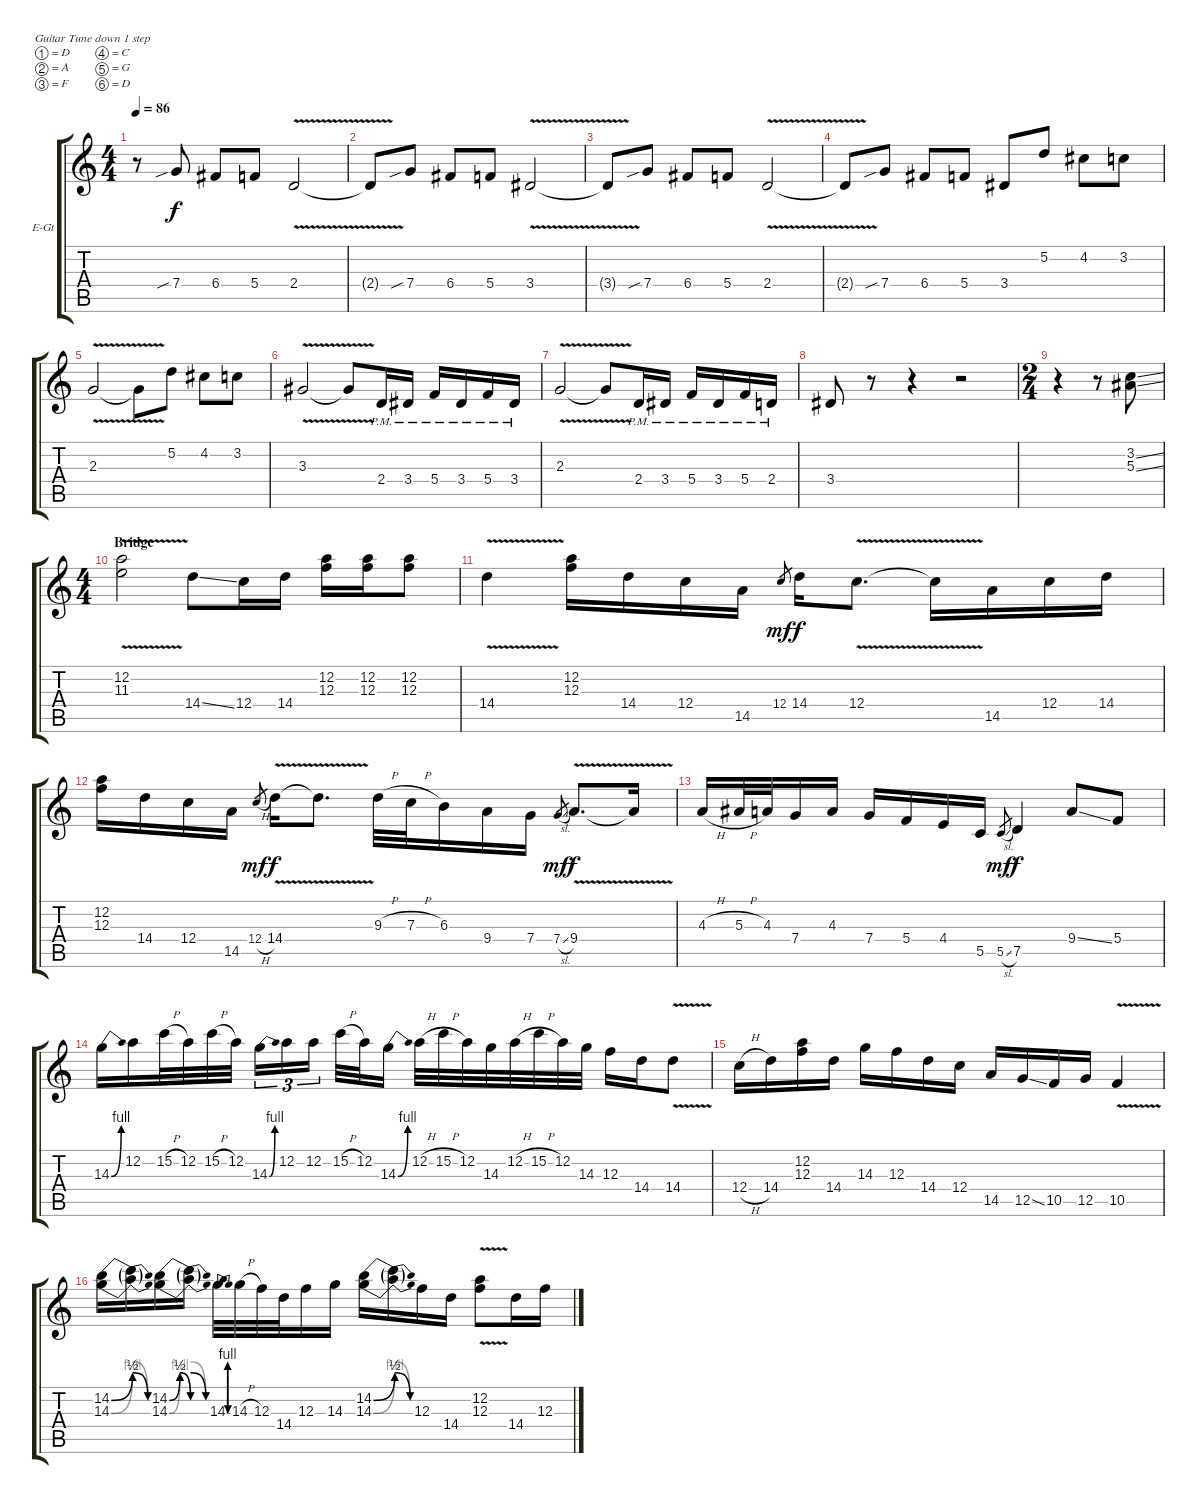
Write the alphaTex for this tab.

\bracketExtendMode groupsimilarinstruments
\firstSystemTrackNameOrientation horizontal
\otherSystemsTrackNameOrientation horizontal
\track ("Kirk Hammett" "E-Gt") {instrument distortionguitar}
\staff {score tabs}
\tuning (D4 A3 F3 C3 G2 D2)
\ts (4 4)
\tempo 86
\clef g2
\ks c
r.8{dy f} 7.4{sib}.8 6.4.8 5.4.8 2.4{v}.2 |
2.4{v t}.8 7.4{sib}.8 6.4.8 5.4.8 3.4{v}.2 |
3.4{v t}.8 7.4{sib}.8 6.4.8 5.4.8 2.4{v}.2 |
2.4{v t}.8 7.4{sib}.8 6.4.8 5.4.8 3.4.8 5.2.8 4.2.8 3.2.8 |
2.3{v}.2 2.3{v t}.8 5.2.8 4.2.8 3.2.8 |
3.3{v}.2 3.3{v t}.8 2.4{pm}.16 3.4{pm}.16 5.4{pm}.16 3.4{pm}.16 5.4{pm}.16 3.4{pm}.16 |
2.3{v}.2 2.3{v t}.8 2.4{pm}.16 3.4{pm}.16 5.4{pm}.16 3.4{pm}.16 5.4{pm}.16 2.4{pm}.16 |
3.4.8 r.8 r.4 r.2 |
\ts (2 4)
r.4 r.8 (3.2{ss} 5.3{ss}).8 |
\ts (4 4)
\section ("" "Bridge")
(12.2{v} 11.3{v}).2 14.4{ss}.8 12.4.16 14.4.16 (12.2 12.3).16 (12.2 12.3).16 (12.2 12.3).8 |
14.4{v}.4 (12.2 12.3).16 14.4.16 12.4.16 14.5.16 12.4.8{gr dy mf} 14.4.16{dy f} 12.4{v}.8{d} 12.4{v t}.16 14.5.16 12.4.16 14.4.16 |
(12.2 12.3).16 14.4.16 12.4.16 14.5.16 12.4{h}.8{gr dy mf} 14.4{v}.16{dy f} 14.4{v t}.8{d} 9.3{h}.32 7.3{h}.32 6.3.16 9.4.16 7.4.16 7.4{sl}.8{gr dy mf} 9.4{v}.8{d dy f} 9.4{v t}.16 |
4.3{h}.16 5.3{h}.32 4.3.32 7.4.16 4.3.16 7.4.16 5.4.16 4.4.16 5.5.16 5.5{sl}.8{gr dy mf} 7.5.4{dy f} 9.4{ss}.8 5.4.8 |
14.3{be (bend 0 0 60 4)}.16 12.2.16 15.2{h}.32 12.2.32 15.2{h}.32 12.2.32 14.3{be (bend 0 0 60 4)}.16{tu (3 2)} 12.2.16{tu (3 2)} 12.2.16{tu (3 2)} 15.2{h}.32 12.2.32 14.3{be (bend 0 0 60 4)}.16 12.2{h}.32 15.2{h}.32 12.2.32 14.3.32 12.2{h}.32 15.2{h}.32 12.2.32 14.3.32 12.3.16 14.4.16 14.4{v}.8 |
12.4{h}.16 14.4.16 (12.2 12.3).16 14.4.16 14.3.16 12.3.16 14.4.16 12.4.16 14.5.16 12.5{ss}.16 10.5.16 12.5.16 10.5{v}.4 |
(14.2{be (bend 0 0 60 2)} 14.3{be (bend 0 0 60 4)}).16 (14.2{be (release 0 2 60 0) t} 14.3{be (release 0 4 60 0) t}).16 (14.2{be (bendrelease 0 0 30 2 30 2 60 0)} 14.3{be (bendrelease 0 0 30 4 30 4 60 0)}).16 (14.2{be (release 0 2 60 0) t} 14.3{be (release 0 4 60 0) t}).16 14.3{be (bendrelease 0 0 30 4 30 4 60 0)}.32 14.3{h}.32 12.3.32 14.4.32 12.3.16 14.3.16 (14.2{be (bend 0 0 60 2)} 14.3{be (bend 0 0 60 4)}).16 (14.2{be (release 0 2 60 0) t} 14.3{be (release 0 4 60 0) t}).16 12.3.16 14.4.16 (12.2{v} 12.3{v}).8 14.4.16 12.3.16
